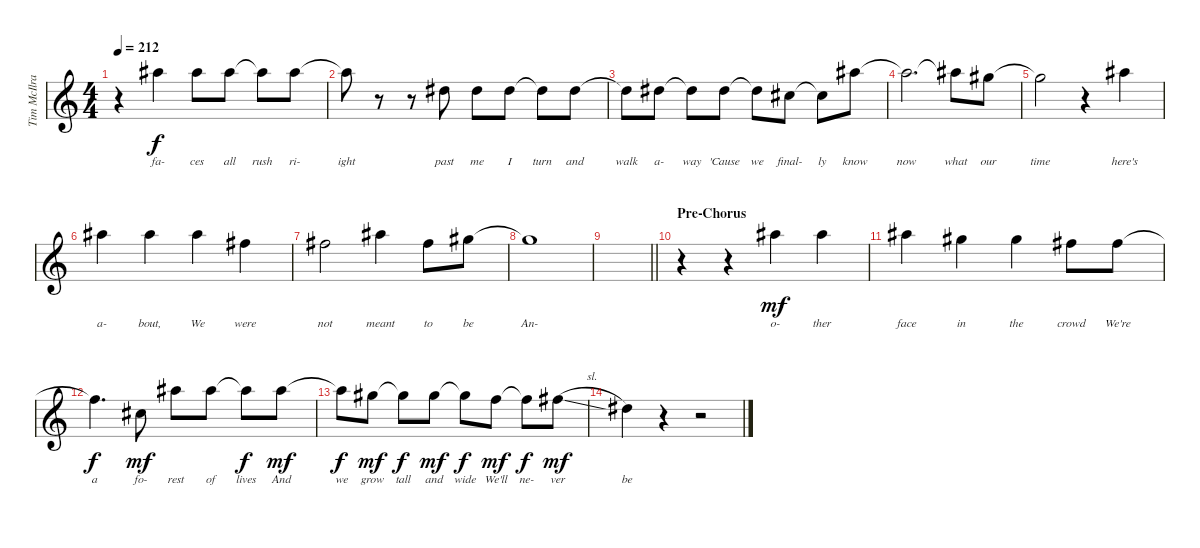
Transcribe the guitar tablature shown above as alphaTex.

\track ("Tim McIlrath - Vocals" "Tim McIlra") {instrument distortionguitar}
\staff {score}
\tuning (Eb4 Bb3 Gb3 Db3 Ab2 Eb2) {hide}
\ts (4 4)
\tempo 212
\clef g2
\ks c
r.4{dy f} 7.1.4{lyrics (0 "fa-") lyrics (1 "") lyrics (2 "") lyrics (3 "") lyrics (4 "")} 7.1.8{lyrics (0 "ces") lyrics (1 "") lyrics (2 "") lyrics (3 "") lyrics (4 "")} 7.1.8{lyrics (0 "all") lyrics (1 "") lyrics (2 "") lyrics (3 "") lyrics (4 "")} 7.1{t}.8{lyrics (0 "rush") lyrics (1 "") lyrics (2 "") lyrics (3 "") lyrics (4 "")} 7.1.8{lyrics (0 "ri-") lyrics (1 "") lyrics (2 "") lyrics (3 "") lyrics (4 "")} |
7.1{t}.8{lyrics (0 "ight") lyrics (1 "") lyrics (2 "") lyrics (3 "") lyrics (4 "")} r.8 r.8 0.1.8{lyrics (0 "past") lyrics (1 "") lyrics (2 "") lyrics (3 "") lyrics (4 "")} 0.1.8{lyrics (0 "me") lyrics (1 "") lyrics (2 "") lyrics (3 "") lyrics (4 "")} 0.1.8{lyrics (0 "I") lyrics (1 "") lyrics (2 "") lyrics (3 "") lyrics (4 "")} 0.1{t}.8{lyrics (0 "turn") lyrics (1 "") lyrics (2 "") lyrics (3 "") lyrics (4 "")} 0.1.8{lyrics (0 "and") lyrics (1 "") lyrics (2 "") lyrics (3 "") lyrics (4 "")} |
0.1{t}.8{lyrics (0 "walk") lyrics (1 "") lyrics (2 "") lyrics (3 "") lyrics (4 "")} 0.1.8{lyrics (0 "a-") lyrics (1 "") lyrics (2 "") lyrics (3 "") lyrics (4 "")} 0.1{t}.8{lyrics (0 "way") lyrics (1 "") lyrics (2 "") lyrics (3 "") lyrics (4 "")} 0.1.8{lyrics (0 "'Cause") lyrics (1 "") lyrics (2 "") lyrics (3 "") lyrics (4 "")} 0.1{t}.8{lyrics (0 "we") lyrics (1 "") lyrics (2 "") lyrics (3 "") lyrics (4 "")} 3.2.8{lyrics (0 "final-") lyrics (1 "") lyrics (2 "") lyrics (3 "") lyrics (4 "")} 3.2{t}.8{lyrics (0 "ly") lyrics (1 "") lyrics (2 "") lyrics (3 "") lyrics (4 "")} 7.1.8{lyrics (0 "know") lyrics (1 "") lyrics (2 "") lyrics (3 "") lyrics (4 "")} |
7.1{t}.2{d lyrics (0 "now") lyrics (1 "") lyrics (2 "") lyrics (3 "") lyrics (4 "")} 7.1{t}.8{lyrics (0 "what") lyrics (1 "") lyrics (2 "") lyrics (3 "") lyrics (4 "")} 5.1.8{lyrics (0 "our") lyrics (1 "") lyrics (2 "") lyrics (3 "") lyrics (4 "")} |
5.1{t}.2{lyrics (0 "time") lyrics (1 "") lyrics (2 "") lyrics (3 "") lyrics (4 "")} r.4 7.1.4{lyrics (0 "here's") lyrics (1 "") lyrics (2 "") lyrics (3 "") lyrics (4 "")} |
7.1.4{lyrics (0 "a-") lyrics (1 "") lyrics (2 "") lyrics (3 "") lyrics (4 "")} 7.1.4{lyrics (0 "bout,") lyrics (1 "") lyrics (2 "") lyrics (3 "") lyrics (4 "")} 7.1.4{lyrics (0 "We") lyrics (1 "") lyrics (2 "") lyrics (3 "") lyrics (4 "")} 3.1.4{lyrics (0 "were") lyrics (1 "") lyrics (2 "") lyrics (3 "") lyrics (4 "")} |
3.1.2{lyrics (0 "not") lyrics (1 "") lyrics (2 "") lyrics (3 "") lyrics (4 "")} 7.1.4{lyrics (0 "meant") lyrics (1 "") lyrics (2 "") lyrics (3 "") lyrics (4 "")} 3.1.8{lyrics (0 "to") lyrics (1 "") lyrics (2 "") lyrics (3 "") lyrics (4 "")} 5.1.8{lyrics (0 "be") lyrics (1 "") lyrics (2 "") lyrics (3 "") lyrics (4 "")} |
5.1{t}.1{lyrics (0 "An-") lyrics (1 "") lyrics (2 "") lyrics (3 "") lyrics (4 "")} |
\barLineRight lightlight
|
\section ("" "Pre-Chorus")
r.4 r.4 7.1.4{lyrics (0 "o-") lyrics (1 "") lyrics (2 "") lyrics (3 "") lyrics (4 "") dy mf} 7.1.4{lyrics (0 "ther") lyrics (1 "") lyrics (2 "") lyrics (3 "") lyrics (4 "")} |
7.1.4{lyrics (0 "face") lyrics (1 "") lyrics (2 "") lyrics (3 "") lyrics (4 "")} 5.1.4{lyrics (0 "in") lyrics (1 "") lyrics (2 "") lyrics (3 "") lyrics (4 "")} 5.1.4{lyrics (0 "the") lyrics (1 "") lyrics (2 "") lyrics (3 "") lyrics (4 "")} 3.1.8{lyrics (0 "crowd") lyrics (1 "") lyrics (2 "") lyrics (3 "") lyrics (4 "")} 3.1.8{lyrics (0 "We're") lyrics (1 "") lyrics (2 "") lyrics (3 "") lyrics (4 "")} |
3.1{t}.4{d lyrics (0 "a") lyrics (1 "") lyrics (2 "") lyrics (3 "") lyrics (4 "") dy f} 3.2.8{lyrics (0 "fo-") lyrics (1 "") lyrics (2 "") lyrics (3 "") lyrics (4 "") dy mf} 7.1.8{lyrics (0 "rest") lyrics (1 "") lyrics (2 "") lyrics (3 "") lyrics (4 "")} 7.1.8{lyrics (0 "of") lyrics (1 "") lyrics (2 "") lyrics (3 "") lyrics (4 "")} 7.1{t}.8{lyrics (0 "lives") lyrics (1 "") lyrics (2 "") lyrics (3 "") lyrics (4 "") dy f} 7.1.8{lyrics (0 "And") lyrics (1 "") lyrics (2 "") lyrics (3 "") lyrics (4 "") dy mf} |
7.1{t}.8{lyrics (0 "we") lyrics (1 "") lyrics (2 "") lyrics (3 "") lyrics (4 "") dy f} 5.1.8{lyrics (0 "grow") lyrics (1 "") lyrics (2 "") lyrics (3 "") lyrics (4 "") dy mf} 5.1{t}.8{lyrics (0 "tall") lyrics (1 "") lyrics (2 "") lyrics (3 "") lyrics (4 "") dy f} 5.1.8{lyrics (0 "and") lyrics (1 "") lyrics (2 "") lyrics (3 "") lyrics (4 "") dy mf} 5.1{t}.8{lyrics (0 "wide") lyrics (1 "") lyrics (2 "") lyrics (3 "") lyrics (4 "") dy f} 2.1.8{lyrics (0 "We'll") lyrics (1 "") lyrics (2 "") lyrics (3 "") lyrics (4 "") dy mf} 2.1{t}.8{lyrics (0 "ne-") lyrics (1 "") lyrics (2 "") lyrics (3 "") lyrics (4 "") dy f} 3.1{sl}.8{lyrics (0 "ver") lyrics (1 "") lyrics (2 "") lyrics (3 "") lyrics (4 "") dy mf} |
0.1.4{lyrics (0 "be") lyrics (1 "") lyrics (2 "") lyrics (3 "") lyrics (4 "")} r.4 r.2
